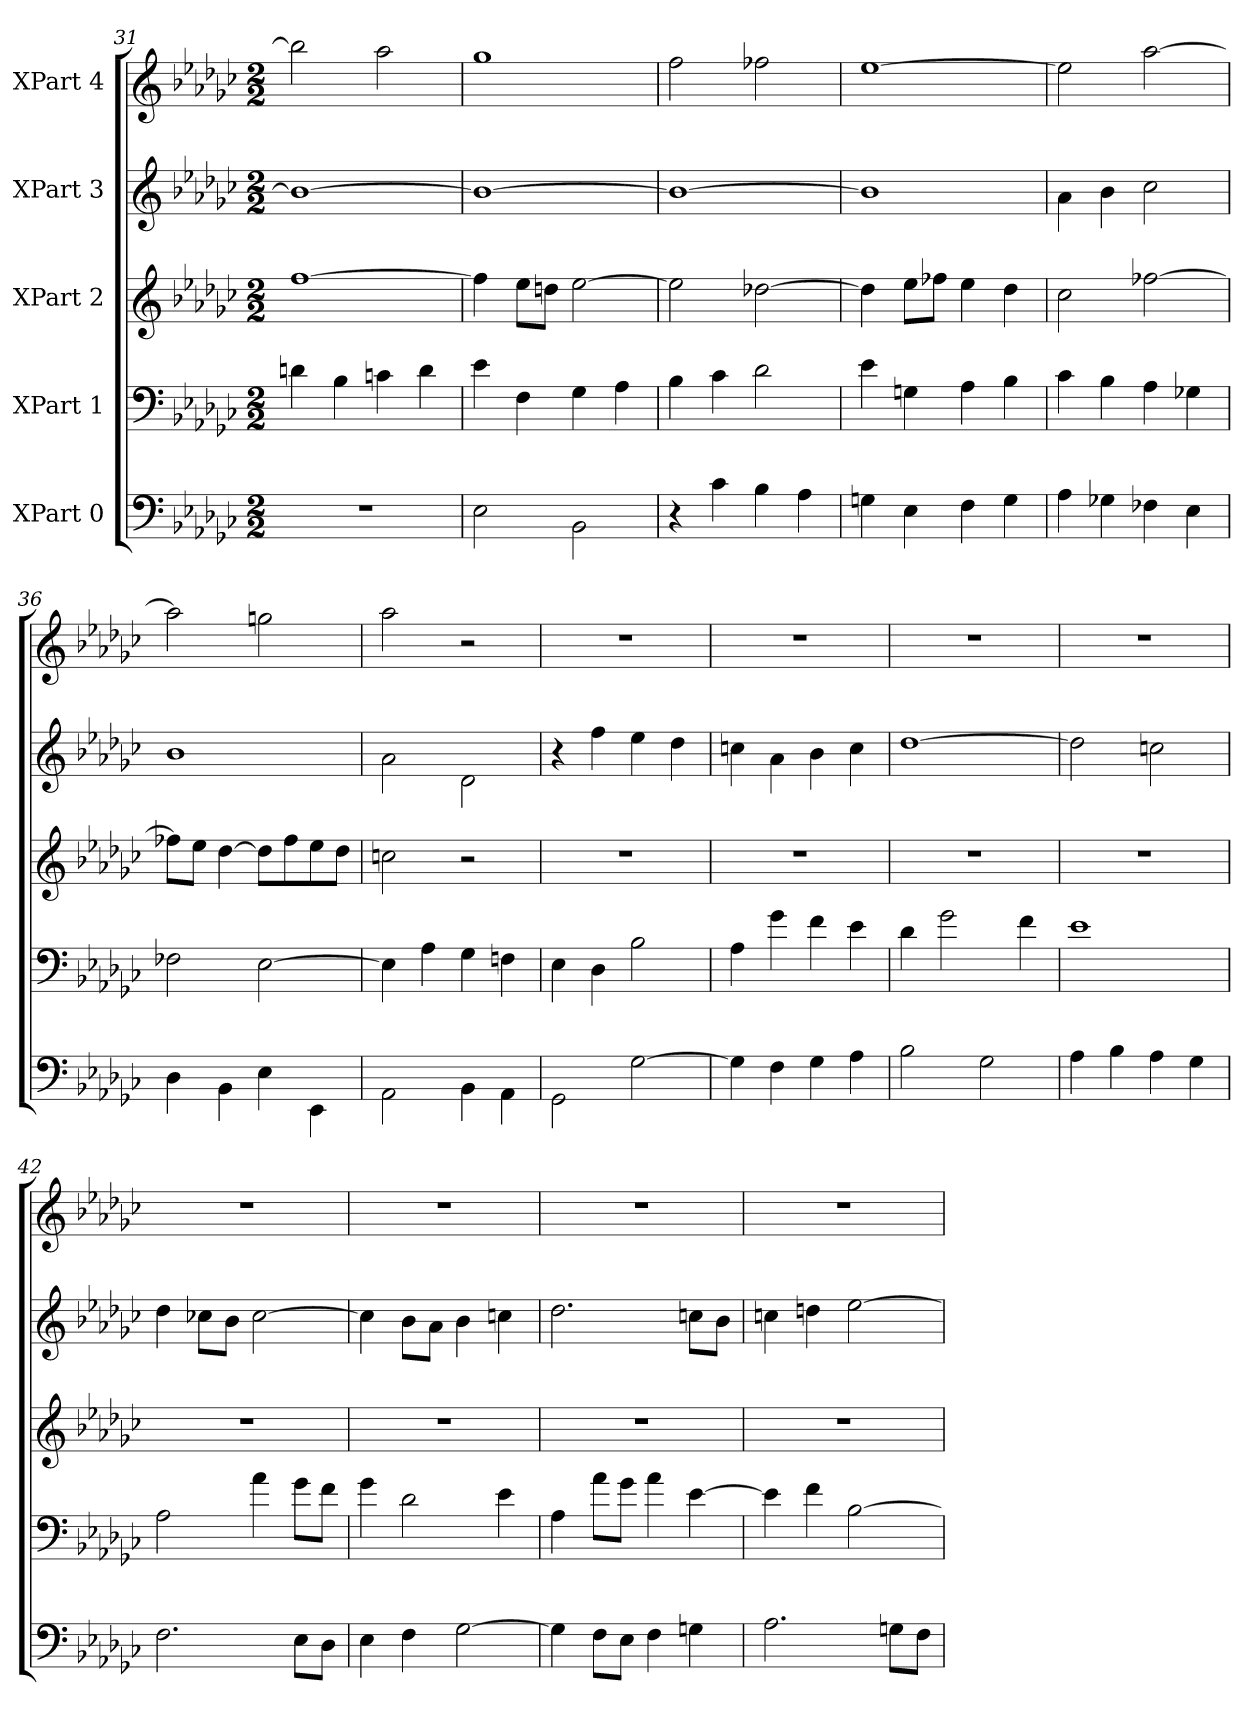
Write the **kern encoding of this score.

**kern	**kern	**kern	**kern	**kern
*part5	*part4	*part3	*part2	*part1
*staff5	*staff4	*staff3	*staff2	*staff1
*I"XPart 0	*I"XPart 1	*I"XPart 2	*I"XPart 3	*I"XPart 4
*clefF4	*clefF4	*clefG2	*clefG2	*clefG2
*k[b-e-a-d-g-c-]	*k[b-e-a-d-g-c-]	*k[b-e-a-d-g-c-]	*k[b-e-a-d-g-c-]	*k[b-e-a-d-g-c-]
*M2/2	*M2/2	*M2/2	*M2/2	*M2/2
=31	=31	=31	=31	=31
1r	4dn\	[1ff\	1b-\_	2bb-\]
.	4B-\	.	.	.
.	4cn\	.	.	2aa-\
.	4d\	.	.	.
=32	=32	=32	=32	=32
2E-\	4e-\	4ff\]	1b-\_	1gg-\
.	4F\	8ee-\L	.	.
.	.	8ddn\J	.	.
2BB-\	4G-\	[2ee-\	.	.
.	4A-\	.	.	.
=33	=33	=33	=33	=33
4r	4B-\	2ee-\]	1b-\_	2ff\
4c-\	4c-\	.	.	.
4B-\	2d-\	[2dd-X\	.	2ff-X\
4A-\	.	.	.	.
=34	=34	=34	=34	=34
4Gn\	4e-\	4dd-\]	1b-\]	[1ee-\
4E-\	4Gn\	8ee-\L	.	.
.	.	8ff-X\J	.	.
4F\	4A-\	4ee-\	.	.
4G\	4B-\	4dd-\	.	.
=35	=35	=35	=35	=35
4A-\	4c-\	2cc-\	4a-\	2ee-\]
4G-X\	4B-\	.	4b-\	.
4F-X\	4A-\	[2ff-X\	2cc-\	[2aa-\
4E-\	4G-X\	.	.	.
=36	=36	=36	=36	=36
4D-\	2F-X\	8ff-X\L]	1b-\	2aa-\]
.	.	8ee-\J	.	.
4BB-\	.	[4dd-\	.	.
4E-\	[2E-\	8dd-\L]	.	2ggn\
.	.	8ff-\	.	.
4EE-\	.	8ee-\	.	.
.	.	8dd-\J	.	.
=37	=37	=37	=37	=37
2AA-\	4E-\]	2ccn\	2a-\	2aa-\
.	4A-\	.	.	.
4BB-\	4G-\	2r	2d-\	2r
4AA-\	4Fn\	.	.	.
=38	=38	=38	=38	=38
2GG-\	4E-\	1r	4r	1r
.	4D-\	.	4ff\	.
[2G-\	2B-\	.	4ee-\	.
.	.	.	4dd-\	.
=39	=39	=39	=39	=39
4G-\]	4A-\	1r	4ccn\	1r
4F\	4g-\	.	4a-\	.
4G-\	4f\	.	4b-\	.
4A-\	4e-\	.	4cc\	.
=40	=40	=40	=40	=40
2B-\	4d-\	1r	[1dd-\	1r
.	2g-\	.	.	.
2G-\	.	.	.	.
.	4f\	.	.	.
=41	=41	=41	=41	=41
4A-\	1e-\	1r	2dd-\]	1r
4B-\	.	.	.	.
4A-\	.	.	2ccn\	.
4G-\	.	.	.	.
=42	=42	=42	=42	=42
2.F\	2A-\	1r	4dd-\	1r
.	.	.	8cc-X\L	.
.	.	.	8b-\J	.
.	4a-\	.	[2cc-\	.
8E-\L	8g-\L	.	.	.
8D-\J	8f\J	.	.	.
=43	=43	=43	=43	=43
4E-\	4g-\	1r	4cc-\]	1r
4F\	2d-\	.	8b-\L	.
.	.	.	8a-\J	.
[2G-\	.	.	4b-\	.
.	4e-\	.	4ccn\	.
=44	=44	=44	=44	=44
4G-\]	4A-\	1r	2.dd-\	1r
8F\L	8a-\L	.	.	.
8E-\J	8g-\J	.	.	.
4F\	4a-\	.	.	.
4Gn\	[4e-\	.	8ccn\L	.
.	.	.	8b-\J	.
=45	=45	=45	=45	=45
2.A-\	4e-\]	1r	4ccn\	1r
.	4f\	.	4ddn\	.
.	[2B-\	.	[2ee-\	.
8Gn\L	.	.	.	.
8F\J	.	.	.	.
=	=	=	=	=
*-	*-	*-	*-	*-
